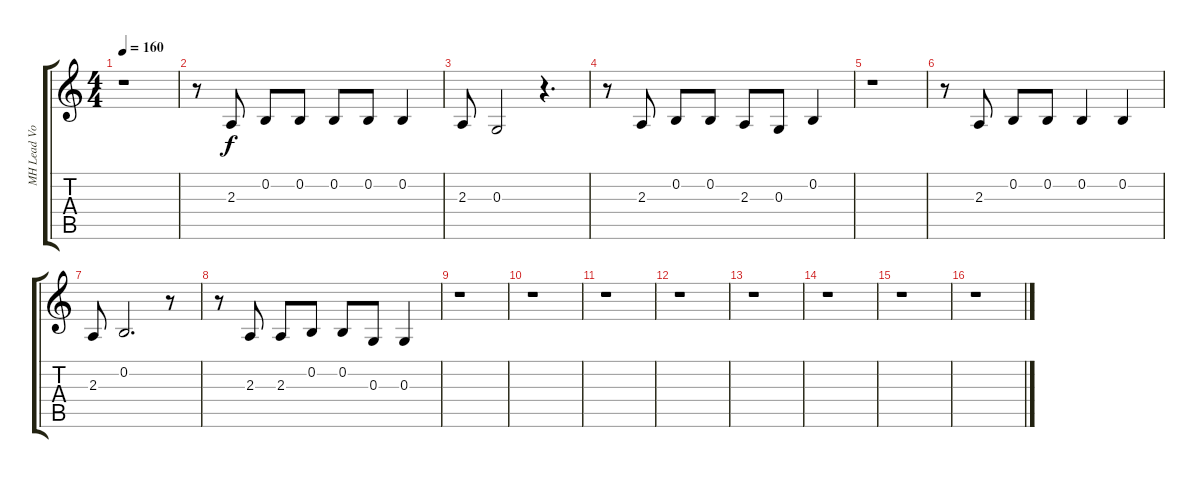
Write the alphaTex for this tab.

\track ("MH Lead Vocals" "MH Lead Vo") {instrument tenorsax}
\staff {score tabs}
\tuning (E4 B3 G3 D3 A2 E2) {hide}
\ts (4 4)
\tempo 160
\clef g2
\ks c
r.1{dy f} |
r.8 2.3.8 0.2.8 0.2.8 0.2.8 0.2.8 0.2.4 |
2.3.8 0.3.2 r.4{d} |
r.8 2.3.8 0.2.8 0.2.8 2.3.8 0.3.8 0.2.4 |
r.1 |
r.8 2.3.8 0.2.8 0.2.8 0.2.4 0.2.4 |
2.3.8 0.2.2{d} r.8 |
r.8 2.3.8 2.3.8 0.2.8 0.2.8 0.3.8 0.3.4 |
r.1 |
r.1 |
r.1 |
r.1 |
r.1 |
r.1 |
r.1 |
r.1
